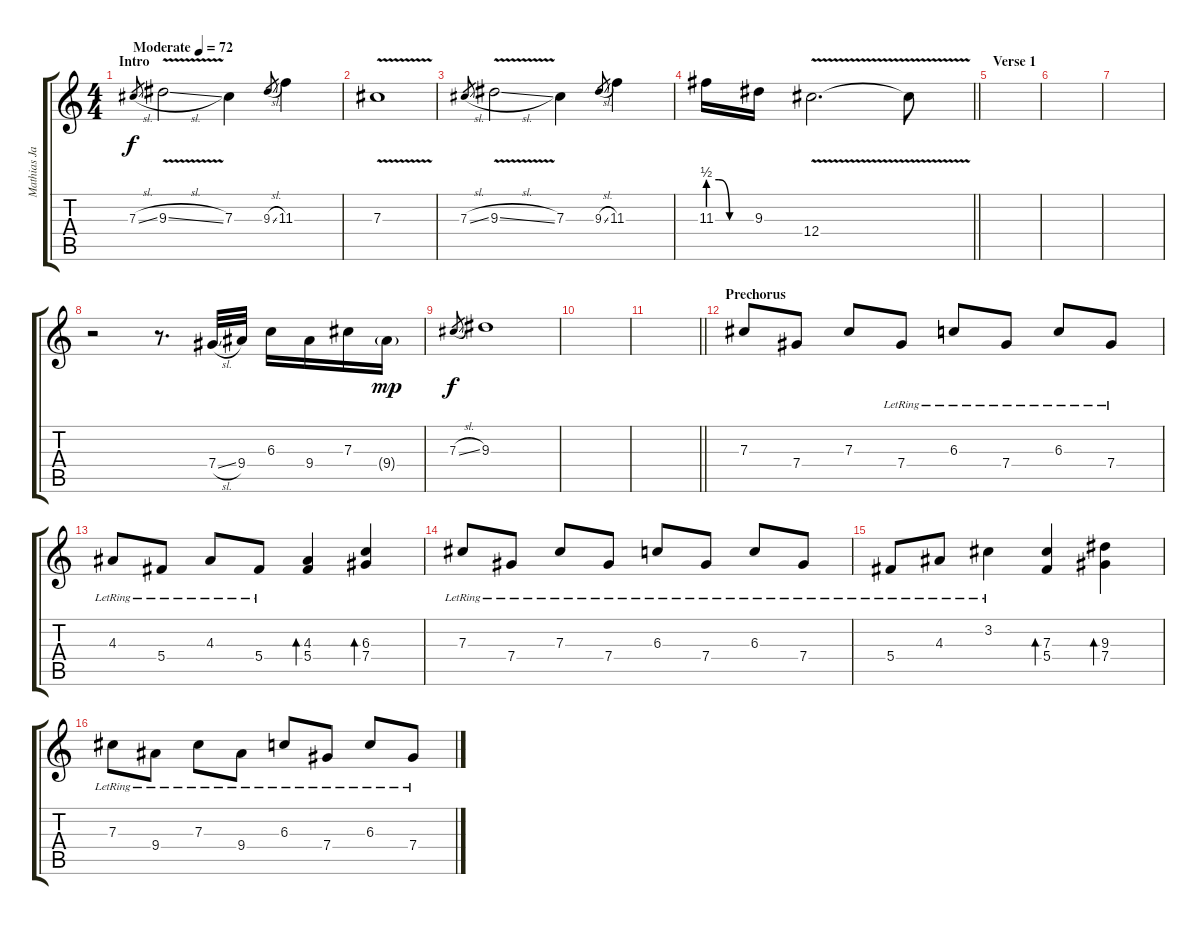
\track ("Mathias Jabs" "Mathias Ja") {instrument distortionguitar}
\staff {score tabs}
\tuning (Eb4 Bb3 Gb3 Db3 Ab2 Eb2) {hide}
\ts (4 4)
\section ("" "Intro")
\tempo (72 "Moderate")
\clef g2
\ks c
7.3{sl}.8{gr dy f instrument distortionguitar} 9.3{v sl}.2 7.3.4 9.3{sl}.8{gr} 11.3.4 |
7.3{v}.1 |
7.3{sl}.8{gr} 9.3{v sl}.2 7.3.4 9.3{sl}.8{gr} 11.3.4 |
\barLineRight lightlight
11.3{be (custom 0 2 15 2 30 0 60 0)}.16 9.3.16 12.4{v}.2{d} 12.4{t}.8 |
\section ("" "Verse 1")
|
|
|
r.2 r.8{d} 7.4{sl}.32 9.4.32 6.3.16 9.4.16 7.3.16 9.4{g}.16{dy mp} |
7.3{sl}.8{gr dy f} 9.3.1 |
|
\barLineRight lightlight
|
\section ("" "Prechorus")
7.3.8{instrument electricguitarclean} 7.4.8 7.3.8 7.4{lr}.8 6.3{lr}.8 7.4{lr}.8 6.3{lr}.8 7.4{lr}.8 |
4.3{lr}.8 5.4{lr}.8 4.3{lr}.8 5.4{lr}.8 (4.3 5.4).4{bd 60} (6.3 7.4).4{bd 60} |
7.3{lr}.8 7.4{lr}.8 7.3{lr}.8 7.4{lr}.8 6.3{lr}.8 7.4{lr}.8 6.3{lr}.8 7.4{lr}.8 |
5.4{lr}.8 4.3{lr}.8 3.2{lr}.4 (7.3 5.4).4{bd 60} (9.3 7.4).4{bd 60} |
7.3{lr}.8 9.4{lr}.8 7.3{lr}.8 9.4{lr}.8 6.3{lr}.8 7.4{lr}.8 6.3{lr}.8 7.4{lr}.8
